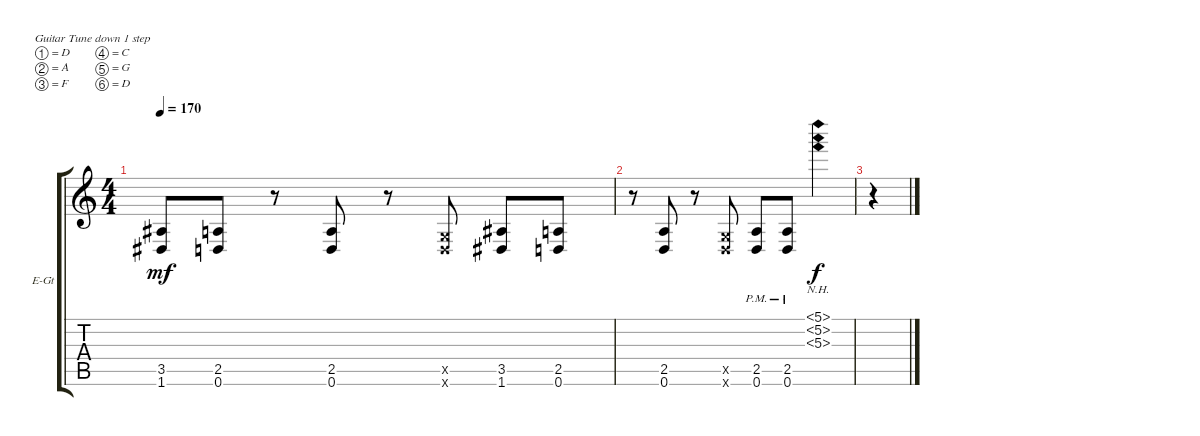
\defaultSystemsLayout 4
\bracketExtendMode groupsimilarinstruments
\firstSystemTrackNameOrientation horizontal
\otherSystemsTrackNameOrientation horizontal
\track ("Electric Guitar" "E-Gt") {instrument distortionguitar}
\staff {score tabs}
\tuning (D4 A3 F3 C3 G2 D2)
\ts (4 4)
\tempo 170
\clef g2
\ks c
(1.6 3.5).8{dy mf} (0.6 2.5).8 r.8 (0.6 2.5).8 r.8 (0.6{x} 0.5{x}).8 (1.6 3.5).8 (0.6 2.5).8 |
r.8 (0.6 2.5).8 r.8 (0.6{x} 0.5{x}).8 (0.6{pm} 2.5{pm}).8 (0.6{pm} 2.5{pm}).8 (5.1{nh} 5.2{nh} 5.3{nh}).4{dy f} |
r.4
